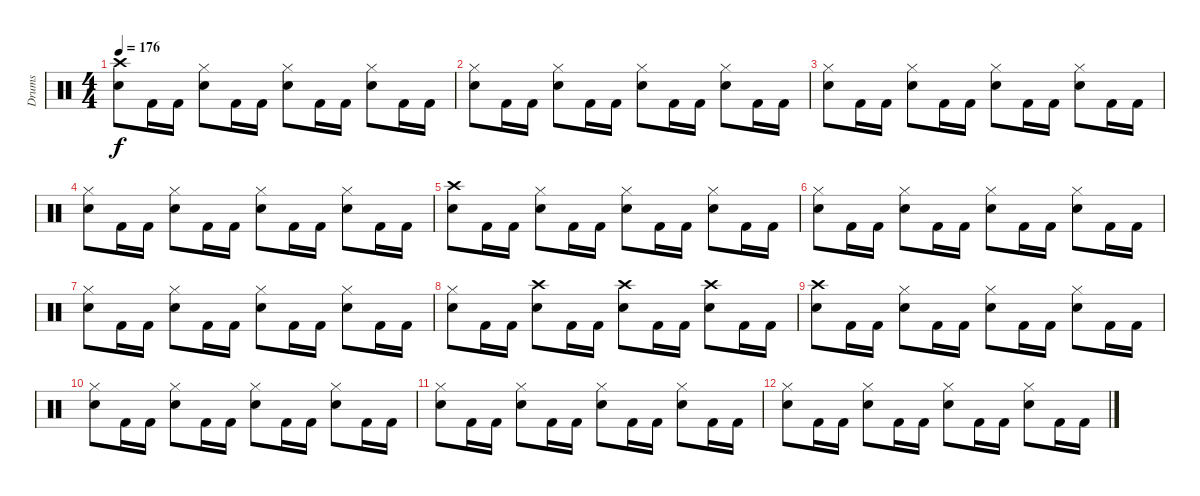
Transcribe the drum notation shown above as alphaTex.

\track ("Drums" "Drums") {instrument percussion}
\staff {score}
\articulation defaults
\ts (4 4)
\tempo 176
\clef neutral
\ks c
("Crash high (hit)" "Snare (hit) 2").8{dy f} "Kick (hit) 2".16 "Kick (hit) 2".16 ("Hi-Hat (closed)" "Snare (hit) 2").8 "Kick (hit) 2".16 "Kick (hit) 2".16 ("Hi-Hat (closed)" "Snare (hit) 2").8 "Kick (hit) 2".16 "Kick (hit) 2".16 ("Hi-Hat (closed)" "Snare (hit) 2").8 "Kick (hit) 2".16 "Kick (hit) 2".16 |
("Hi-Hat (closed)" "Snare (hit) 2").8 "Kick (hit) 2".16 "Kick (hit) 2".16 ("Hi-Hat (closed)" "Snare (hit) 2").8 "Kick (hit) 2".16 "Kick (hit) 2".16 ("Hi-Hat (closed)" "Snare (hit) 2").8 "Kick (hit) 2".16 "Kick (hit) 2".16 ("Hi-Hat (closed)" "Snare (hit) 2").8 "Kick (hit) 2".16 "Kick (hit) 2".16 |
("Hi-Hat (closed)" "Snare (hit) 2").8 "Kick (hit) 2".16 "Kick (hit) 2".16 ("Hi-Hat (closed)" "Snare (hit) 2").8 "Kick (hit) 2".16 "Kick (hit) 2".16 ("Hi-Hat (closed)" "Snare (hit) 2").8 "Kick (hit) 2".16 "Kick (hit) 2".16 ("Hi-Hat (closed)" "Snare (hit) 2").8 "Kick (hit) 2".16 "Kick (hit) 2".16 |
("Hi-Hat (closed)" "Snare (hit) 2").8 "Kick (hit) 2".16 "Kick (hit) 2".16 ("Hi-Hat (closed)" "Snare (hit) 2").8 "Kick (hit) 2".16 "Kick (hit) 2".16 ("Hi-Hat (closed)" "Snare (hit) 2").8 "Kick (hit) 2".16 "Kick (hit) 2".16 ("Hi-Hat (closed)" "Snare (hit) 2").8 "Kick (hit) 2".16 "Kick (hit) 2".16 |
("Crash high (hit)" "Snare (hit) 2").8 "Kick (hit) 2".16 "Kick (hit) 2".16 ("Hi-Hat (closed)" "Snare (hit) 2").8 "Kick (hit) 2".16 "Kick (hit) 2".16 ("Hi-Hat (closed)" "Snare (hit) 2").8 "Kick (hit) 2".16 "Kick (hit) 2".16 ("Hi-Hat (closed)" "Snare (hit) 2").8 "Kick (hit) 2".16 "Kick (hit) 2".16 |
("Hi-Hat (closed)" "Snare (hit) 2").8{volume 11} "Kick (hit) 2".16 "Kick (hit) 2".16 ("Hi-Hat (closed)" "Snare (hit) 2").8 "Kick (hit) 2".16 "Kick (hit) 2".16 ("Hi-Hat (closed)" "Snare (hit) 2").8 "Kick (hit) 2".16 "Kick (hit) 2".16 ("Hi-Hat (closed)" "Snare (hit) 2").8 "Kick (hit) 2".16 "Kick (hit) 2".16 |
("Hi-Hat (closed)" "Snare (hit) 2").8 "Kick (hit) 2".16 "Kick (hit) 2".16 ("Hi-Hat (closed)" "Snare (hit) 2").8 "Kick (hit) 2".16 "Kick (hit) 2".16 ("Hi-Hat (closed)" "Snare (hit) 2").8 "Kick (hit) 2".16 "Kick (hit) 2".16 ("Hi-Hat (closed)" "Snare (hit) 2").8 "Kick (hit) 2".16 "Kick (hit) 2".16 |
("Hi-Hat (closed)" "Snare (hit) 2").8{volume 9} "Kick (hit) 2".16 "Kick (hit) 2".16 ("Crash high (hit)" "Snare (hit) 2").8 "Kick (hit) 2".16 "Kick (hit) 2".16 ("Crash high (hit)" "Snare (hit) 2").8 "Kick (hit) 2".16 "Kick (hit) 2".16 ("Crash high (hit)" "Snare (hit) 2").8 "Kick (hit) 2".16 "Kick (hit) 2".16 |
("Crash high (hit)" "Snare (hit) 2").8 "Kick (hit) 2".16 "Kick (hit) 2".16 ("Hi-Hat (closed)" "Snare (hit) 2").8 "Kick (hit) 2".16 "Kick (hit) 2".16 ("Hi-Hat (closed)" "Snare (hit) 2").8 "Kick (hit) 2".16 "Kick (hit) 2".16 ("Hi-Hat (closed)" "Snare (hit) 2").8 "Kick (hit) 2".16 "Kick (hit) 2".16 |
("Hi-Hat (closed)" "Snare (hit) 2").8{volume 7} "Kick (hit) 2".16 "Kick (hit) 2".16 ("Hi-Hat (closed)" "Snare (hit) 2").8 "Kick (hit) 2".16 "Kick (hit) 2".16 ("Hi-Hat (closed)" "Snare (hit) 2").8 "Kick (hit) 2".16 "Kick (hit) 2".16 ("Hi-Hat (closed)" "Snare (hit) 2").8 "Kick (hit) 2".16 "Kick (hit) 2".16 |
("Hi-Hat (closed)" "Snare (hit) 2").8 "Kick (hit) 2".16 "Kick (hit) 2".16 ("Hi-Hat (closed)" "Snare (hit) 2").8 "Kick (hit) 2".16 "Kick (hit) 2".16 ("Hi-Hat (closed)" "Snare (hit) 2").8 "Kick (hit) 2".16 "Kick (hit) 2".16 ("Hi-Hat (closed)" "Snare (hit) 2").8 "Kick (hit) 2".16 "Kick (hit) 2".16 |
("Hi-Hat (closed)" "Snare (hit) 2").8{volume 5} "Kick (hit) 2".16 "Kick (hit) 2".16 ("Hi-Hat (closed)" "Snare (hit) 2").8 "Kick (hit) 2".16 "Kick (hit) 2".16 ("Hi-Hat (closed)" "Snare (hit) 2").8 "Kick (hit) 2".16 "Kick (hit) 2".16 ("Hi-Hat (closed)" "Snare (hit) 2").8 "Kick (hit) 2".16 "Kick (hit) 2".16
